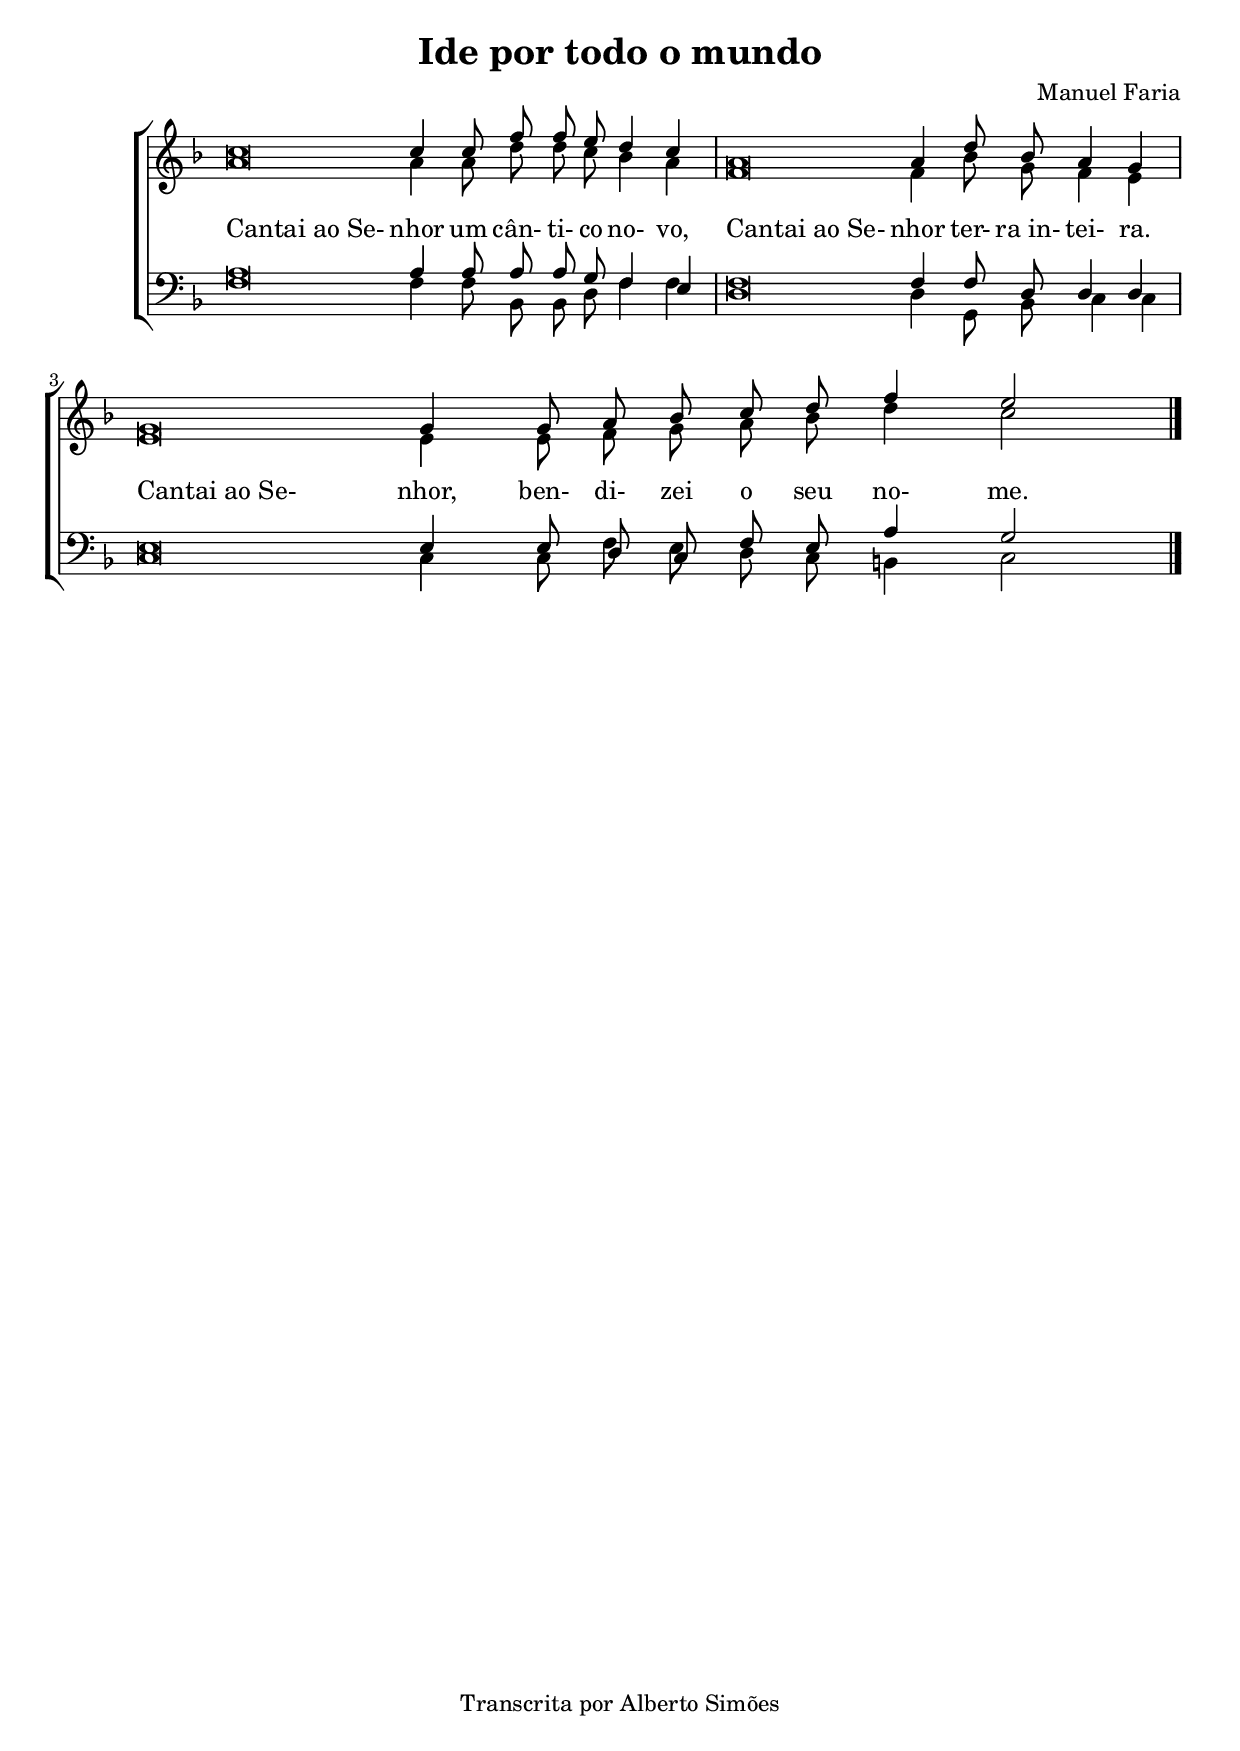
\version "2.14.0"

\header {
  title = "Ide por todo o mundo"
  composer = "Manuel Faria"
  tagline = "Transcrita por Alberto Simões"

  ocasioes = "entrada"
  seccao   = "entrada"
}


global = {
  \key f \major
  \time 4/4 
}

S = \relative c'' {
  \global
  \clef treble
  \autoBeamOff
  \voiceOne

  \set Score.measureLength = #(ly:make-moment 13 4)
  c\breve c4 c8 f f e d4 c
  \set Score.measureLength = #(ly:make-moment 12 4)
  a\breve a4 d8 bes a4 g
  \set Score.measureLength = #(ly:make-moment 29 8)
  g\breve g4 g8 a bes c d f4 e2 \bar "|."

}

C = \relative c'' {
  \global
  \clef treble
  \autoBeamOff
  \voiceTwo

  \set Score.measureLength = #(ly:make-moment 13 4)
  a\breve a4 a8 d d c bes4 a
  \set Score.measureLength = #(ly:make-moment 12 4)
  f\breve f4 bes8 g f4 e
  \set Score.measureLength = #(ly:make-moment 29 8)
  e\breve e4 e8 f g a bes d4 c2 \bar "|."
  
}

vU = << \new Voice = "melUp" \S \new Voice \C >>

T = \relative c' {
  \global
  \clef bass
  \autoBeamOff

  \voiceOne
  \set Score.measureLength = #(ly:make-moment 13 4)
  a\breve a4 a8 a a g f4 e
  \set Score.measureLength = #(ly:make-moment 12 4)
  f\breve f4 f8 d d4 d
  \set Score.measureLength = #(ly:make-moment 29 8)
  e\breve e4 e8 d c f e a4 g2 \bar "|."
}

B = \relative c {
  \global
  \clef bass
  \autoBeamOff
  \voiceTwo

  \set Score.measureLength = #(ly:make-moment 13 4)
  f\breve f4 f8 bes, bes d f4 f 
  \set Score.measureLength = #(ly:make-moment 12 4)
  d\breve d4 g,8 bes c4 c
  \set Score.measureLength = #(ly:make-moment 29 8)
  c\breve c4 c8 f e d c b4 c2 \bar "|."
}

vD = << \new Voice \T \new Voice \B >>

refrao = \lyricmode {
    \once \override LyricText #'self-alignment-X = #LEFT
    "Cantai ao Se-" nhor um cân- ti- co no- vo,
    \once \override LyricText #'self-alignment-X = #LEFT
    "Cantai ao Se-" nhor ter- ra_in- tei- ra.
    \once \override LyricText #'self-alignment-X = #LEFT
    "Cantai ao Se-" nhor, ben- di- zei o seu no- me.
}


\score {
  <<
    \new ChoirStaff <<
      \new Staff = "voiceUp"   \vU
      \new Staff = "voiceDown" \vD
    >>
    \new Lyrics \with { alignAboveContext = "voiceDown" } { \lyricsto "melUp" \refrao}
  >>
  \layout {
    \context {
      \Staff \RemoveEmptyStaves       
      % \override VerticalAxisGroup #'remove-first = ##t
    }
  \context {
    \Staff
    \remove "Time_signature_engraver"
  }
  }
  \midi {
    \context {
      \Score
      tempoWholesPerMinute = #(ly:make-moment 90 4)
    }
  }
}


